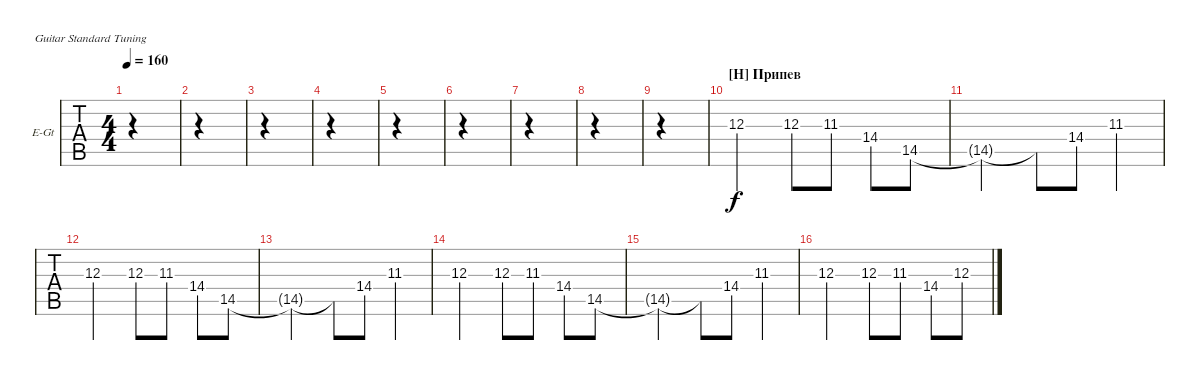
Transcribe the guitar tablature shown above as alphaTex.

\bracketExtendMode groupsimilarinstruments
\firstSystemTrackNameOrientation horizontal
\otherSystemsTrackNameOrientation horizontal
\track ("Electric Guitar" "E-Gt") {instrument distortionguitar}
\staff {tabs}
\tuning (E4 B3 G3 D3 A2 E2)
\ts (4 4)
\tempo 160
\clef g2
\scale
0.333333
\ks c
|
\scale
0.333333 |
\scale
0.333333 |
\scale
0.333333 |
\scale
0.333333 |
\scale
0.333333 |
\scale
0.333333 |
\scale
0.333333 |
\scale
0.333333 |
\section ("H" "Припев")
\scale
0.333333 12.3.2 12.3.8 11.3.8 14.4.8 14.5.8 |
\scale
0.333333 14.5{t}.2 14.5{t}.8 14.4.8 11.3.4 |
\scale
0.333333 12.3.2 12.3.8 11.3.8 14.4.8 14.5.8 |
\scale
0.333333 14.5{t}.2 14.5{t}.8 14.4.8 11.3.4 |
\scale
0.333333 12.3.2 12.3.8 11.3.8 14.4.8 14.5.8 |
\scale
0.333333 14.5{t}.2 14.5{t}.8 14.4.8 11.3.4 |
\scale
0.333333 12.3.2 12.3.8 11.3.8 14.4.8 12.3.8
